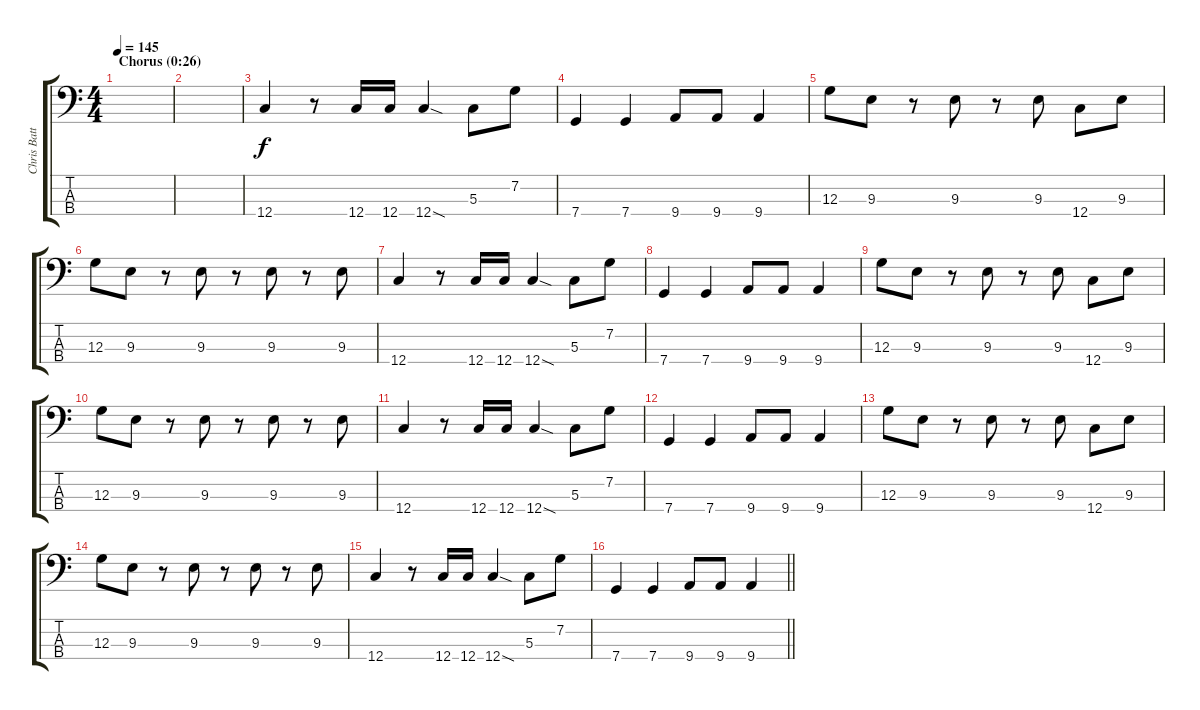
\track ("Chris Batten [Bass]" "Chris Batt") {instrument electricbassfinger}
\staff {score tabs}
\tuning (F2 C2 G1 C1) {hide}
\ts (4 4)
\section ("" "Chorus (0:26)")
\tempo 145
\clef f4
\ks c
|
|
12.4.4 r.8 12.4.16 12.4.16 12.4{sod}.4 5.3.8 7.2.8 |
7.4.4 7.4.4 9.4.8 9.4.8 9.4.4 |
12.3.8 9.3.8 r.8 9.3.8 r.8 9.3.8 12.4.8 9.3.8 |
12.3.8 9.3.8 r.8 9.3.8 r.8 9.3.8 r.8 9.3.8 |
12.4.4 r.8 12.4.16 12.4.16 12.4{sod}.4 5.3.8 7.2.8 |
7.4.4 7.4.4 9.4.8 9.4.8 9.4.4 |
12.3.8 9.3.8 r.8 9.3.8 r.8 9.3.8 12.4.8 9.3.8 |
12.3.8 9.3.8 r.8 9.3.8 r.8 9.3.8 r.8 9.3.8 |
12.4.4 r.8 12.4.16 12.4.16 12.4{sod}.4 5.3.8 7.2.8 |
7.4.4 7.4.4 9.4.8 9.4.8 9.4.4 |
12.3.8 9.3.8 r.8 9.3.8 r.8 9.3.8 12.4.8 9.3.8 |
12.3.8 9.3.8 r.8 9.3.8 r.8 9.3.8 r.8 9.3.8 |
12.4.4 r.8 12.4.16 12.4.16 12.4{sod}.4 5.3.8 7.2.8 |
\barLineRight lightlight
7.4.4 7.4.4 9.4.8 9.4.8 9.4.4
